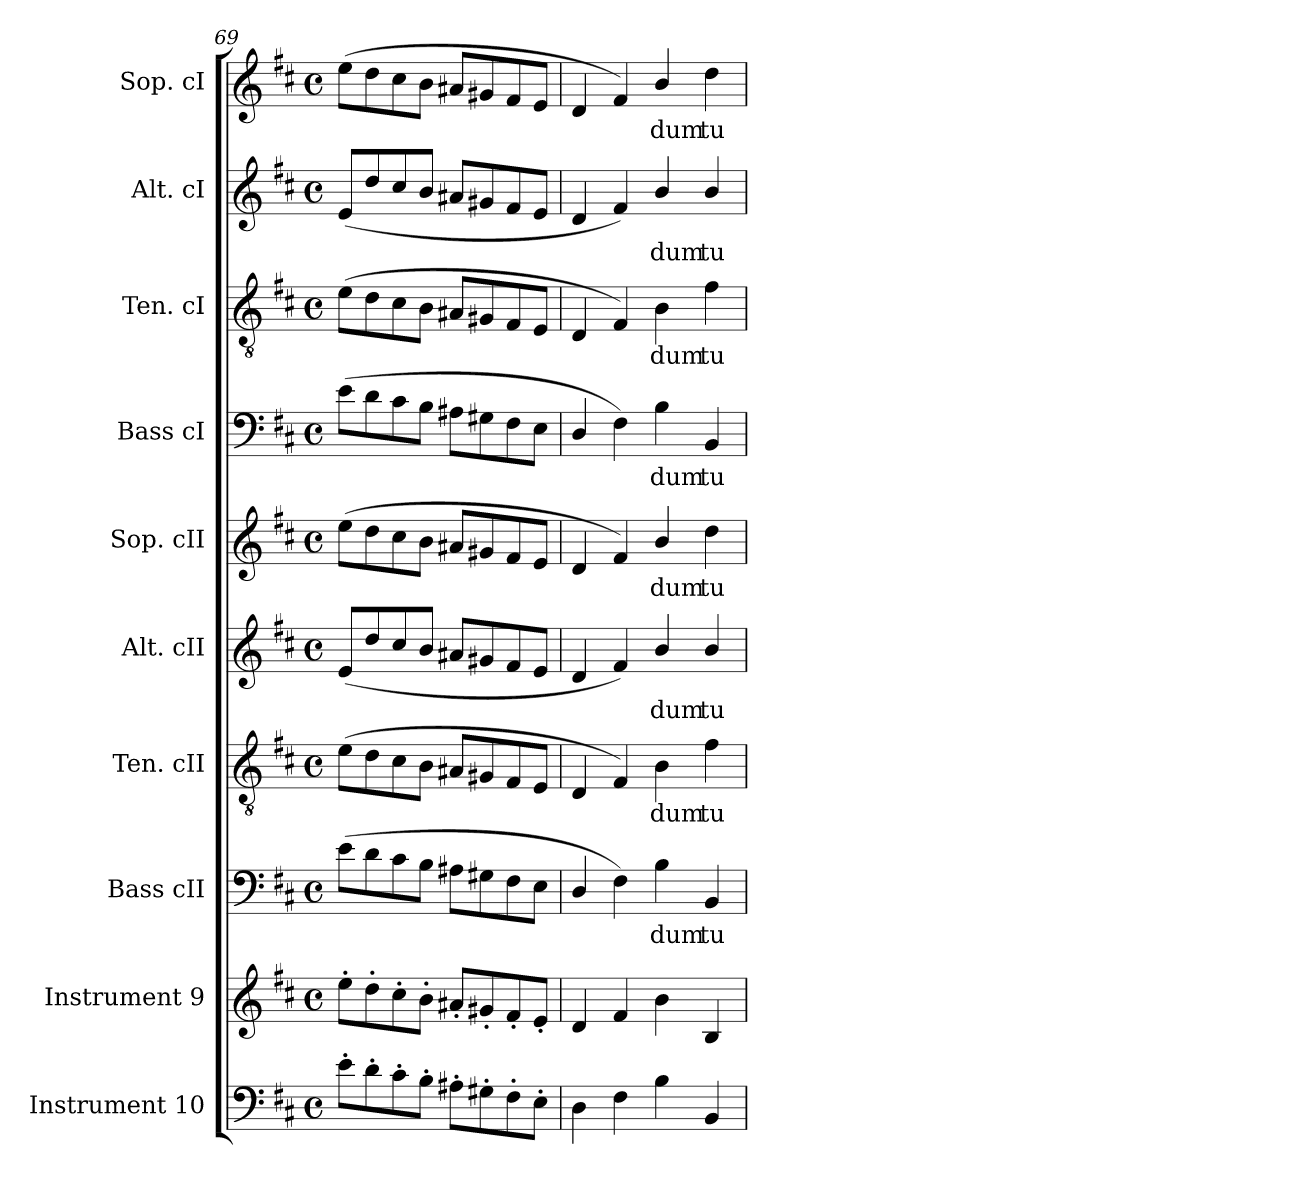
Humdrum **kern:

**kern	**kern	**kern	**text	**kern	**text	**kern	**text	**kern	**text	**kern	**text	**kern	**text	**kern	**text	**kern	**text
*part10	*part9	*part8	*part8	*part7	*part7	*part6	*part6	*part5	*part5	*part4	*part4	*part3	*part3	*part2	*part2	*part1	*part1
*staff10	*staff9	*staff8	*staff8	*staff7	*staff7	*staff6	*staff6	*staff5	*staff5	*staff4	*staff4	*staff3	*staff3	*staff2	*staff2	*staff1	*staff1
*I"Instrument 10	*I"Instrument 9	*I"Bass cII	*	*I"Ten. cII	*	*I"Alt. cII	*	*I"Sop. cII	*	*I"Bass cI	*	*I"Ten. cI	*	*I"Alt. cI	*	*I"Sop. cI	*
*	*	*I'Bass cII	*	*I'Ten. cII	*	*I'Alt. cII	*	*I'Sop. cII	*	*I'Bass cI	*	*I'Ten. cI	*	*I'Alt. cI	*	*I'Sop. cI	*
*clefF4	*clefG2	*clefF4	*	*clefGv2	*	*clefG2	*	*clefG2	*	*clefF4	*	*clefGv2	*	*clefG2	*	*clefG2	*
*k[f#c#]	*k[f#c#]	*k[f#c#]	*	*k[f#c#]	*	*k[f#c#]	*	*k[f#c#]	*	*k[f#c#]	*	*k[f#c#]	*	*k[f#c#]	*	*k[f#c#]	*
*D:	*D:	*D:	*	*D:	*	*D:	*	*D:	*	*D:	*	*D:	*	*D:	*	*D:	*
*M4/4	*M4/4	*M4/4	*	*M4/4	*	*M4/4	*	*M4/4	*	*M4/4	*	*M4/4	*	*M4/4	*	*M4/4	*
*met(c)	*met(c)	*met(c)	*	*met(c)	*	*met(c)	*	*met(c)	*	*met(c)	*	*met(c)	*	*met(c)	*	*met(c)	*
=69	=69	=69	=69	=69	=69	=69	=69	=69	=69	=69	=69	=69	=69	=69	=69	=69	=69
!	!	!	!LO:LY:b:cj	!	!LO:LY:b:cj	!	!LO:LY:b:cj	!	!LO:LY:b:cj	!	!LO:LY:b:cj	!	!LO:LY:b:cj	!	!LO:LY:b:cj	!	!LO:LY:b:cj
8e'>\L	8ee'>\L	(>8e\L	--	(>8e\L	--	(>8e/L	--	(>8ee\L	--	(>8e\L	--	(>8e\L	--	(>8e/L	--	(>8ee\L	--
!	!	!	!LO:LY:b:cj	!	!LO:LY:b:cj	!	!LO:LY:b:cj	!	!LO:LY:b:cj	!	!LO:LY:b:cj	!	!LO:LY:b:cj	!	!LO:LY:b:cj	!	!LO:LY:b:cj
8d'>\	8dd'>\	8d\	--	8d\	--	8dd/	--	8dd\	--	8d\	--	8d\	--	8dd/	--	8dd\	--
!	!	!	!LO:LY:b:cj	!	!LO:LY:b:cj	!	!LO:LY:b:cj	!	!LO:LY:b:cj	!	!LO:LY:b:cj	!	!LO:LY:b:cj	!	!LO:LY:b:cj	!	!LO:LY:b:cj
8c#'>\	8cc#'>\	8c#\	--	8c#\	--	8cc#/	--	8cc#\	--	8c#\	--	8c#\	--	8cc#/	--	8cc#\	--
!	!	!	!LO:LY:b:cj	!	!LO:LY:b:cj	!	!LO:LY:b:cj	!	!LO:LY:b:cj	!	!LO:LY:b:cj	!	!LO:LY:b:cj	!	!LO:LY:b:cj	!	!LO:LY:b:cj
8B'>\J	8b'>\J	8B\J	--	8B\J	--	8b/J	--	8b\J	--	8B\J	--	8B\J	--	8b/J	--	8b\J	--
!	!	!	!LO:LY:b:cj	!	!LO:LY:b:cj	!	!LO:LY:b:cj	!	!LO:LY:b:cj	!	!LO:LY:b:cj	!	!LO:LY:b:cj	!	!LO:LY:b:cj	!	!LO:LY:b:cj
8A#X'>\L	8a#X'</L	8A#X\L	--	8A#X/L	--	8a#X/L	--	8a#X/L	--	8A#X\L	--	8A#X/L	--	8a#X/L	--	8a#X/L	--
!	!	!	!LO:LY:b:cj	!	!LO:LY:b:cj	!	!LO:LY:b:cj	!	!LO:LY:b:cj	!	!LO:LY:b:cj	!	!LO:LY:b:cj	!	!LO:LY:b:cj	!	!LO:LY:b:cj
8G#X'>\	8g#X'</	8G#X\	--	8G#X/	--	8g#X/	--	8g#X/	--	8G#X\	--	8G#X/	--	8g#X/	--	8g#X/	--
!	!	!	!LO:LY:b:cj	!	!LO:LY:b:cj	!	!LO:LY:b:cj	!	!LO:LY:b:cj	!	!LO:LY:b:cj	!	!LO:LY:b:cj	!	!LO:LY:b:cj	!	!LO:LY:b:cj
8F#'>\	8f#'</	8F#\	--	8F#/	--	8f#/	--	8f#/	--	8F#\	--	8F#/	--	8f#/	--	8f#/	--
!	!	!	!LO:LY:b:cj	!	!LO:LY:b:cj	!	!LO:LY:b:cj	!	!LO:LY:b:cj	!	!LO:LY:b:cj	!	!LO:LY:b:cj	!	!LO:LY:b:cj	!	!LO:LY:b:cj
8E'>\J	8e'</J	8E\J	--	8E/J	--	8e/J	--	8e/J	--	8E\J	--	8E/J	--	8e/J	--	8e/J	--
=70	=70	=70	=70	=70	=70	=70	=70	=70	=70	=70	=70	=70	=70	=70	=70	=70	=70
!	!	!	!LO:LY:b:cj	!	!LO:LY:b:cj	!	!LO:LY:b:cj	!	!LO:LY:b:cj	!	!LO:LY:b:cj	!	!LO:LY:b:cj	!	!LO:LY:b:cj	!	!LO:LY:b:cj
4D\	4d/	4D/	--	4D/	--	4d/	--	4d/	--	4D/	--	4D/	--	4d/	--	4d/	--
!	!	!	!LO:LY:b:cj	!	!LO:LY:b:cj	!	!LO:LY:b:cj	!	!LO:LY:b:cj	!	!LO:LY:b:cj	!	!LO:LY:b:cj	!	!LO:LY:b:cj	!	!LO:LY:b:cj
4F#\	4f#/	4F#\)	--	4F#/)	--	4f#/)	--	4f#/)	--	4F#\)	--	4F#/)	--	4f#/)	--	4f#/)	--
!	!	!	!LO:LY:b:cj	!	!LO:LY:b:cj	!	!LO:LY:b:cj	!	!LO:LY:b:cj	!	!LO:LY:b:cj	!	!LO:LY:b:cj	!	!LO:LY:b:cj	!	!LO:LY:b:cj
4B\	4b\	4B\	-dum	4B\	-dum	4b/	-dum	4b/	-dum	4B\	-dum	4B\	-dum	4b/	-dum	4b/	-dum
!	!	!	!LO:LY:b:cj	!	!LO:LY:b:cj	!	!LO:LY:b:cj	!	!LO:LY:b:cj	!	!LO:LY:b:cj	!	!LO:LY:b:cj	!	!LO:LY:b:cj	!	!LO:LY:b:cj
4BB/	4B/	4BB/	tu-	4f#\	tu-	4b/	tu-	4dd\	tu-	4BB/	tu-	4f#\	tu-	4b/	tu-	4dd\	tu-
=	=	=	=	=	=	=	=	=	=	=	=	=	=	=	=	=	=
*-	*-	*-	*-	*-	*-	*-	*-	*-	*-	*-	*-	*-	*-	*-	*-	*-	*-
